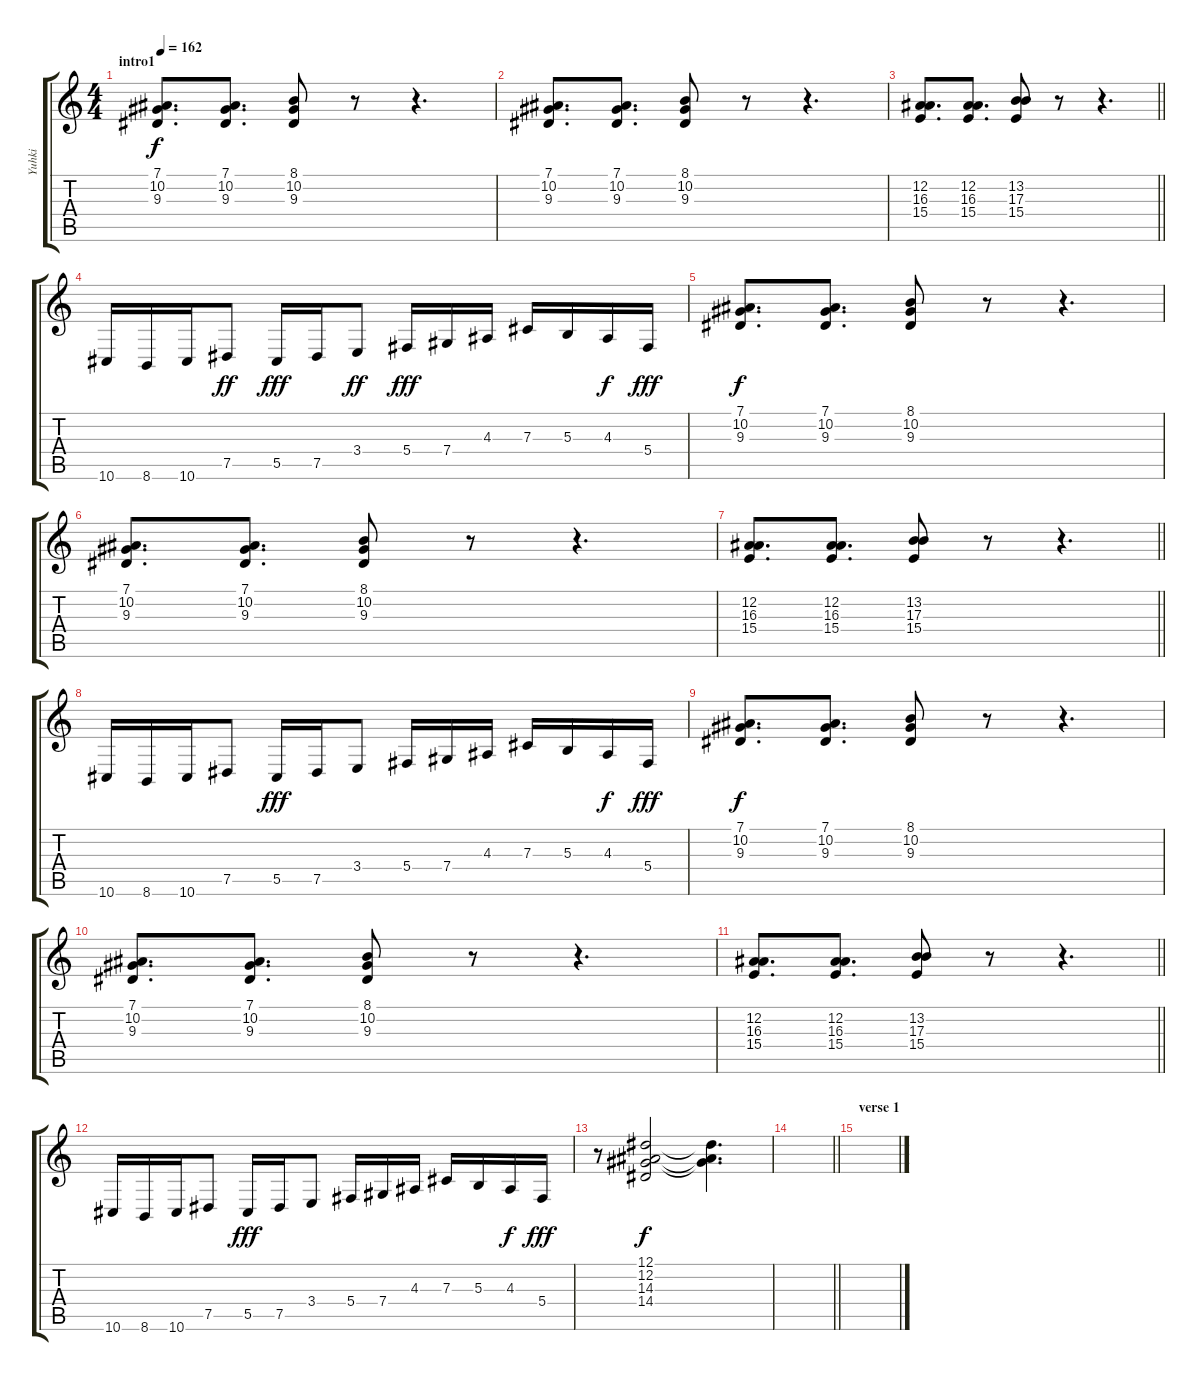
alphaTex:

\track ("Yuhki" "Yuhki") {instrument stringensemble1}
\staff {score tabs}
\tuning (Eb4 Bb3 Gb3 Db3 Ab2 Eb2) {hide}
\ts (4 4)
\section ("" "intro1")
\tempo 162
\clef g2
\ks c
(7.1 10.2 9.3).8{d dy f instrument stringensemble1} (7.1 10.2 9.3).8{d} (8.1 10.2 9.3).8 r.8 r.4{d} |
(7.1 10.2 9.3).8{d} (7.1 10.2 9.3).8{d} (8.1 10.2 9.3).8 r.8 r.4{d} |
\barLineRight lightlight
(12.2 16.3 15.4).8{d} (12.2 16.3 15.4).8{d} (13.2 17.3 15.4).8 r.8 r.4{d} |
10.6.16 8.6.16 10.6.16 7.5.8{dy ff} 5.5.16{dy fff} 7.5.16 3.4.8{dy ff} 5.4.16{dy fff} 7.4.16 4.3.16 7.3.16 5.3.16 4.3.16{dy f} 5.4.16{dy fff} |
(7.1 10.2 9.3).8{d dy f} (7.1 10.2 9.3).8{d} (8.1 10.2 9.3).8 r.8 r.4{d} |
(7.1 10.2 9.3).8{d} (7.1 10.2 9.3).8{d} (8.1 10.2 9.3).8 r.8 r.4{d} |
\barLineRight lightlight
(12.2 16.3 15.4).8{d} (12.2 16.3 15.4).8{d} (13.2 17.3 15.4).8 r.8 r.4{d} |
10.6.16 8.6.16 10.6.16 7.5.8 5.5.16{dy fff} 7.5.16 3.4.8 5.4.16 7.4.16 4.3.16 7.3.16 5.3.16 4.3.16{dy f} 5.4.16{dy fff} |
(7.1 10.2 9.3).8{d dy f} (7.1 10.2 9.3).8{d} (8.1 10.2 9.3).8 r.8 r.4{d} |
(7.1 10.2 9.3).8{d} (7.1 10.2 9.3).8{d} (8.1 10.2 9.3).8 r.8 r.4{d} |
\barLineRight lightlight
(12.2 16.3 15.4).8{d} (12.2 16.3 15.4).8{d} (13.2 17.3 15.4).8 r.8 r.4{d} |
10.6.16 8.6.16 10.6.16 7.5.8 5.5.16{dy fff} 7.5.16 3.4.8 5.4.16 7.4.16 4.3.16 7.3.16 5.3.16 4.3.16{dy f} 5.4.16{dy fff} |
r.8 (12.1 12.2 14.3 14.4).2{dy f} (12.1{t} 12.2{t} 14.3{t}).4{d} |
\barLineRight lightlight
|
\section ("" "verse 1")
